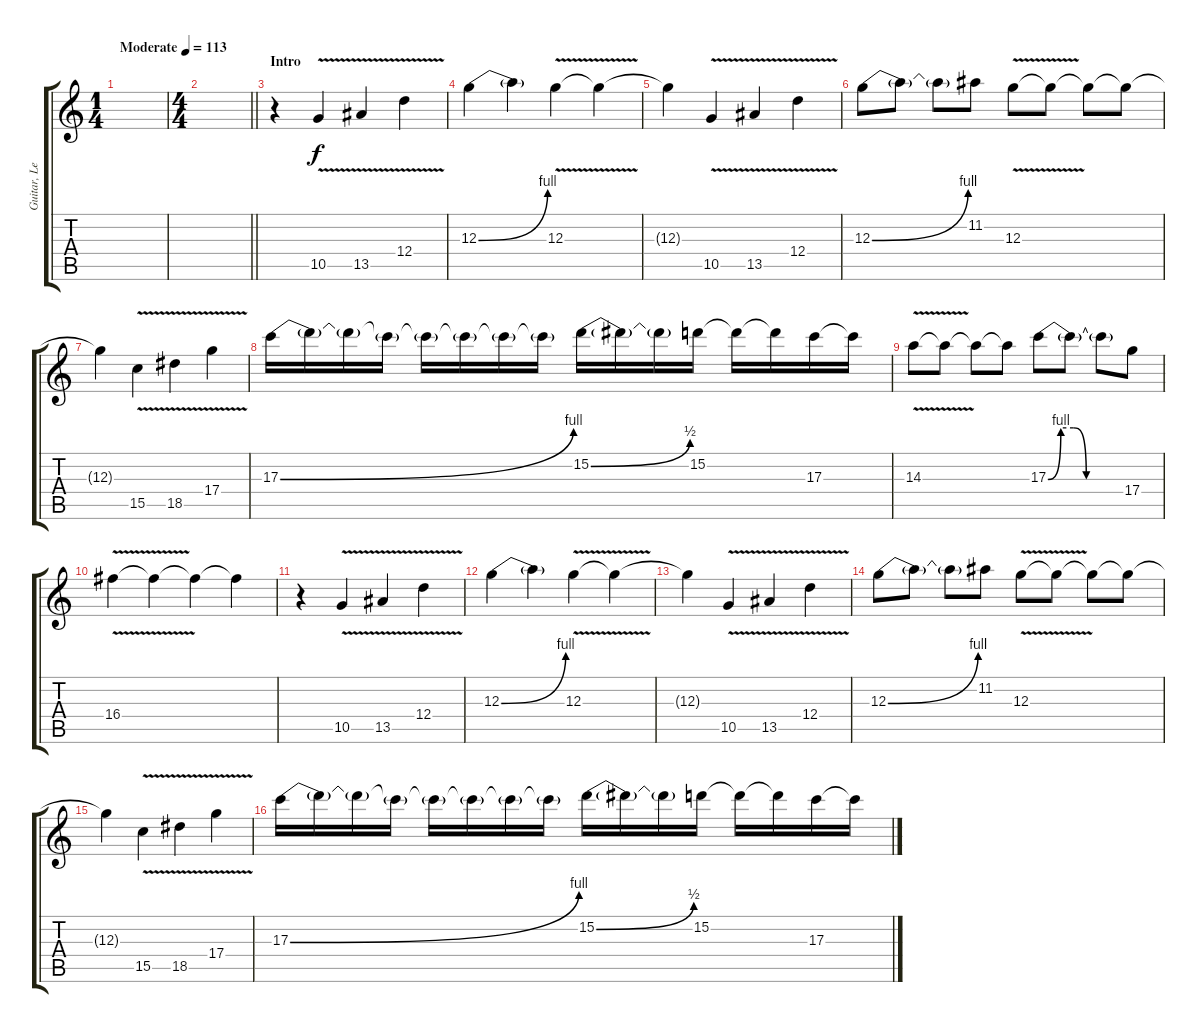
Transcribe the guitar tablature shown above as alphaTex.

\track ("Guitar, Lead" "Guitar, Le") {instrument distortionguitar}
\staff {score tabs}
\tuning (E4 B3 G3 D3 A2 E2) {hide}
\ts (1 4)
\tempo (113 "Moderate")
\clef g2
\ks c
|
\ts (4 4)
\barLineRight lightlight
|
\section ("" "Intro")
r.4 10.5{v}.4 13.5{v}.4 12.4{v}.4 |
12.3{be (bend 0 0 60 4)}.4 12.3{t}.4 12.3{v}.4 12.3{t}.4 |
12.3{t}.4 10.5{v}.4 13.5{v}.4 12.4{v}.4 |
12.3{be (bend 0 0 60 4)}.8 12.3{t}.8 12.3{t}.8 11.2.8 12.3{v}.8 12.3{t}.8 12.3{t}.8 12.3{t}.8 |
12.3{t}.4 15.5{v}.4 18.5{v}.4 17.4{v}.4 |
17.3{be (bend 0 0 60 4)}.16 17.3{t}.16 17.3{t}.16 17.3{t}.16 17.3{t}.16 17.3{t}.16 17.3{t}.16 17.3{t}.16 15.2{be (bend 0 0 60 2)}.16 15.2{t}.16 15.2{t}.16 15.2.16 15.2{t}.16 15.2{t}.16 17.3.16 17.3{t}.16 |
14.3{v}.8 14.3{t}.8 14.3{t}.8 14.3{t}.8 17.3{be (custom 0 0 10 4 20 4 30 0 60 0)}.8 17.3{t}.8 17.3{t}.8 17.4.8 |
16.4{v}.4 16.4{t}.4 16.4{t}.4 16.4{t}.4 |
r.4 10.5{v}.4 13.5{v}.4 12.4{v}.4 |
12.3{be (bend 0 0 60 4)}.4 12.3{t}.4 12.3{v}.4 12.3{t}.4 |
12.3{t}.4 10.5{v}.4 13.5{v}.4 12.4{v}.4 |
12.3{be (bend 0 0 60 4)}.8 12.3{t}.8 12.3{t}.8 11.2.8 12.3{v}.8 12.3{t}.8 12.3{t}.8 12.3{t}.8 |
12.3{t}.4 15.5{v}.4 18.5{v}.4 17.4{v}.4 |
17.3{be (bend 0 0 60 4)}.16 17.3{t}.16 17.3{t}.16 17.3{t}.16 17.3{t}.16 17.3{t}.16 17.3{t}.16 17.3{t}.16 15.2{be (bend 0 0 60 2)}.16 15.2{t}.16 15.2{t}.16 15.2.16 15.2{t}.16 15.2{t}.16 17.3.16 17.3{t}.16
